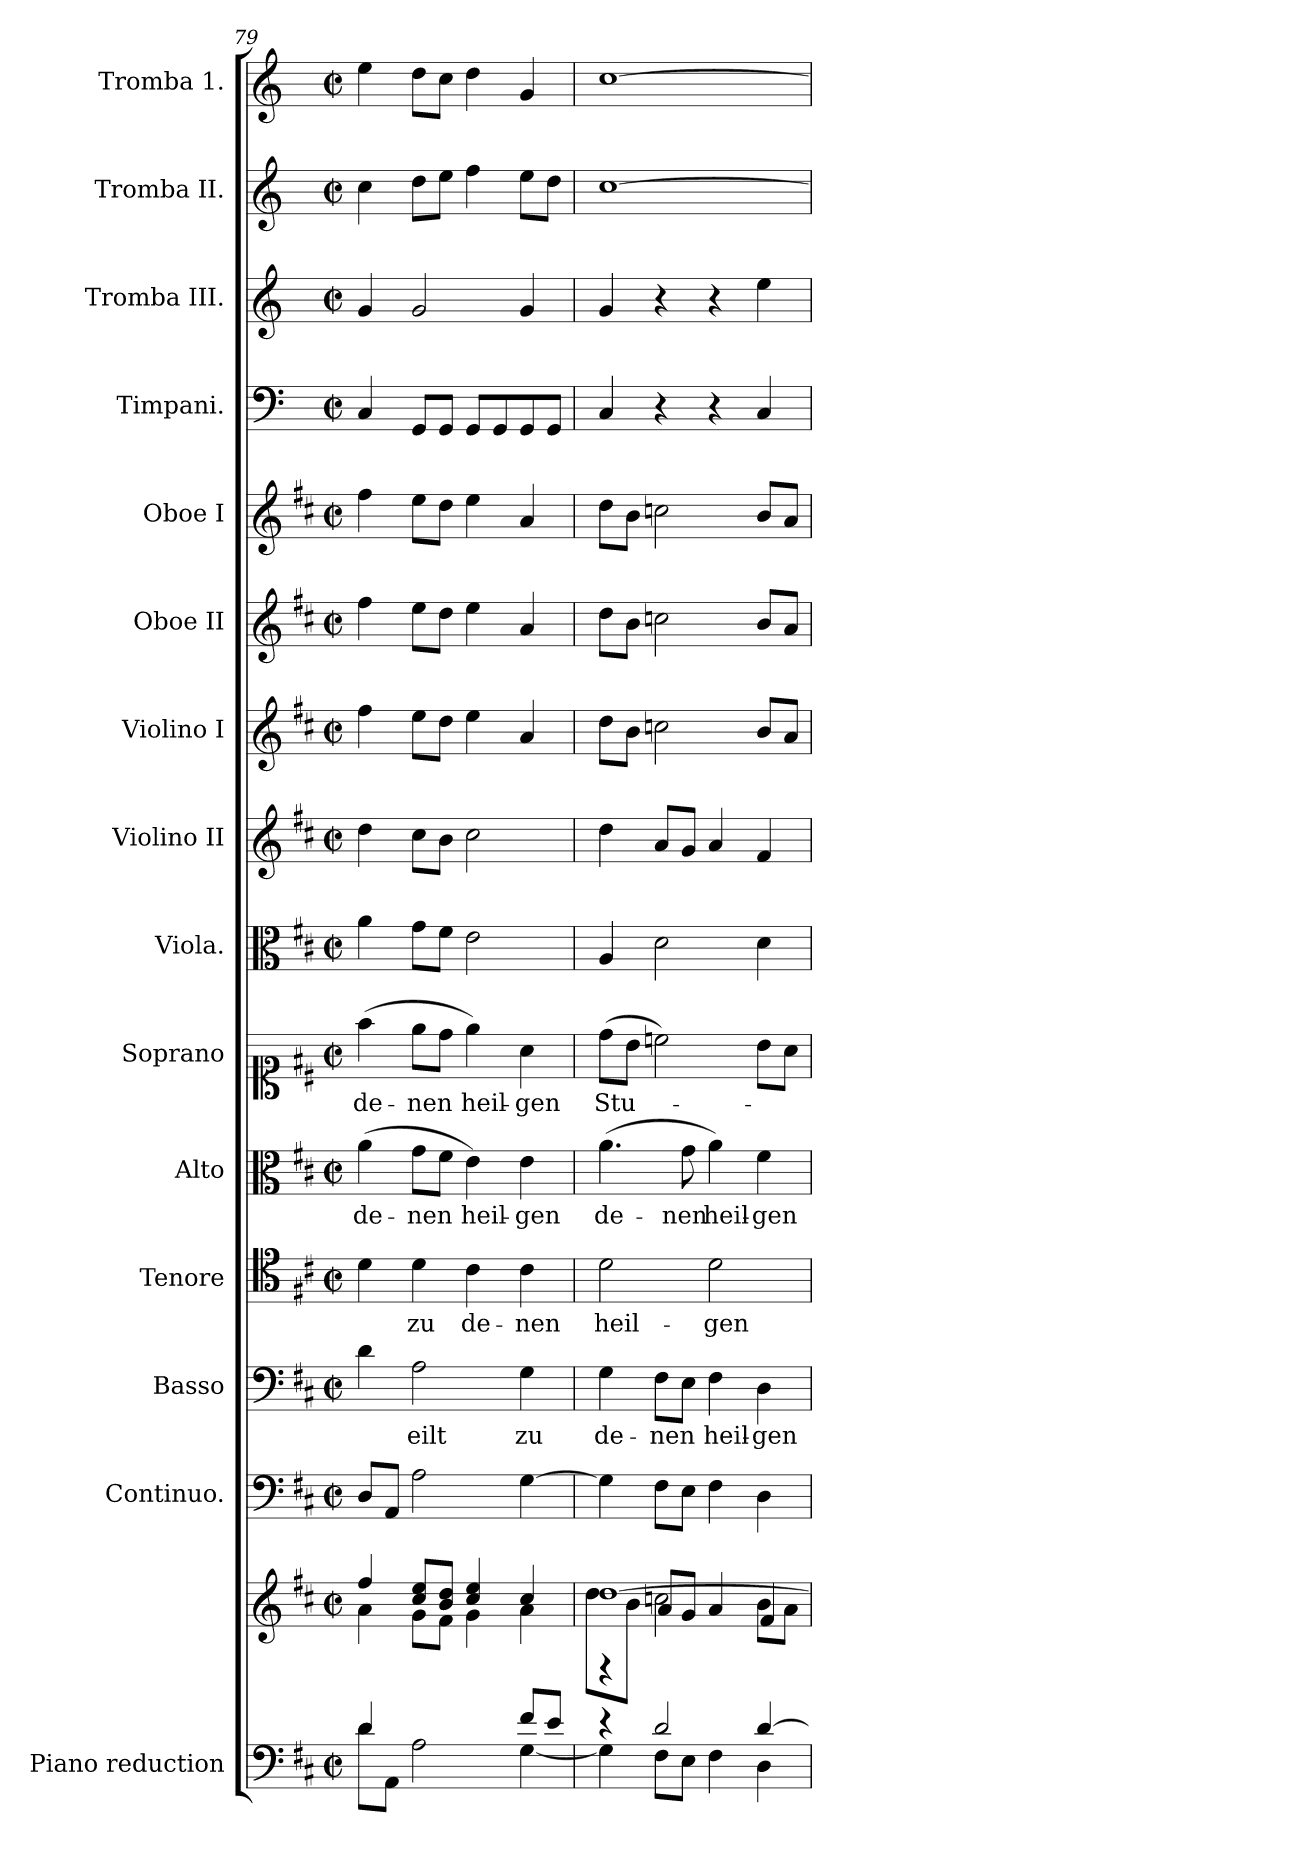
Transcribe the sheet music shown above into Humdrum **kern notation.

**kern	**kern	**kern	**kern	**text	**kern	**text	**kern	**text	**kern	**text	**kern	**kern	**kern	**kern	**kern	**kern	**kern	**kern	**kern
*part15	*part15	*part14	*part13	*part13	*part12	*part12	*part11	*part11	*part10	*part10	*part9	*part8	*part7	*part6	*part5	*part4	*part3	*part2	*part1
*staff16	*staff15	*staff14	*staff13	*staff13	*staff12	*staff12	*staff11	*staff11	*staff10	*staff10	*staff9	*staff8	*staff7	*staff6	*staff5	*staff4	*staff3	*staff2	*staff1
*I"Piano reduction	*	*I"Continuo.	*I"Basso	*	*I"Tenore	*	*I"Alto	*	*I"Soprano	*	*I"Viola.	*I"Violino II	*I"Violino I	*I"Oboe II	*I"Oboe I	*I"Timpani.	*I"Tromba III.	*I"Tromba II.	*I"Tromba 1.
*I'Pno	*	*	*	*	*	*	*	*	*	*	*I'Vla	*	*I'Vln	*I'Ob	*I'Ob	*I'Timp	*	*	*
*clefF4	*clefG2	*clefF4	*clefF4	*	*clefC4	*	*clefC3	*	*clefC1	*	*clefC3	*clefG2	*clefG2	*clefG2	*clefG2	*clefF4	*clefG2	*clefG2	*clefG2
*	*	*	*	*	*	*	*	*	*	*	*	*	*	*	*	*ITrd-1c-2	*ITrd-1c-2	*ITrd-1c-2	*ITrd-1c-2
*k[f#c#]	*k[f#c#]	*k[f#c#]	*k[f#c#]	*	*k[f#c#]	*	*k[f#c#]	*	*k[f#c#]	*	*k[f#c#]	*k[f#c#]	*k[f#c#]	*k[f#c#]	*k[f#c#]	*k[f#c#]	*k[f#c#]	*k[f#c#]	*k[f#c#]
*M2/2	*M2/2	*M2/2	*M2/2	*	*M2/2	*	*M2/2	*	*M2/2	*	*M2/2	*M2/2	*M2/2	*M2/2	*M2/2	*M2/2	*M2/2	*M2/2	*M2/2
*met(c|)	*met(c|)	*met(c|)	*met(c|)	*	*met(c|)	*	*met(c|)	*	*met(c|)	*	*met(c|)	*met(c|)	*met(c|)	*met(c|)	*met(c|)	*met(c|)	*met(c|)	*met(c|)	*met(c|)
=79	=79	=79	=79	=79	=79	=79	=79	=79	=79	=79	=79	=79	=79	=79	=79	=79	=79	=79	=79
*^	*^	*	*	*	*	*	*	*	*	*	*	*	*	*	*	*	*	*	*
!	!	!	!	!	!	!	!	!	!	!LO:LY:b	!	!LO:LY:b	!	!	!	!	!	!	!	!	!
4d/	8d\L	4ff#/	4a\	8D/L	4d\	.	4d\	.	(>4a\	de-	(>4ff#\	de-	4a\	4dd\	4ff#\	4ff#\	4ff#\	4D/	4a/	4dd\	4ff#\
.	8AA\J	.	.	8AA/J	.	.	.	.	.	.	.	.	.	.	.	.	.	.	.	.	.
!	!	!	!	!	!	!LO:LY:b	!	!LO:LY:b	!	!LO:LY:b	!	!LO:LY:b	!	!	!	!	!	!	!	!	!
2ryy	2A\	8cc#/ 8ee/L	8g\L	2A\	2A\	eilt	4d\	zu	8g\L	-nen	8ee\L	-nen	8g\L	8cc#\L	8ee\L	8ee\L	8ee\L	8AA/L	2a/	8ee\L	8ee\L
.	.	8b/ 8dd/J	8f#\J	.	.	.	.	.	8f#\J	.	8dd\J	.	8f#\J	8b\J	8dd\J	8dd\J	8dd\J	8AA/J	.	8ff#\J	8dd\J
!	!	!	!	!	!	!	!	!LO:LY:b	!	!LO:LY:b	!	!LO:LY:b	!	!	!	!	!	!	!	!	!
.	.	4cc#/ 4ee/	4g\	.	.	.	4c#\	de-	4e\)	heil-	4ee\)	heil-	2e\	2cc#\	4ee\	4ee\	4ee\	8AA/L	.	4gg\	4ee\
.	.	.	.	.	.	.	.	.	.	.	.	.	.	.	.	.	.	8AA/	.	.	.
!	!	!	!	!	!	!LO:LY:b	!	!LO:LY:b	!	!LO:LY:b	!	!LO:LY:b	!	!	!	!	!	!	!	!	!
8f#/L	[4G\	4cc#/	4a\	[4G\	4G\	zu	4c#\	-nen	4e\	-gen	4a\	-gen	.	.	4a/	4a/	4a/	8AA/	4a/	8ff#\L	4a/
8e/J	.	.	.	.	.	.	.	.	.	.	.	.	.	.	.	.	.	8AA/J	.	8ee\J	.
=80	=80	=80	=80	=80	=80	=80	=80	=80	=80	=80	=80	=80	=80	=80	=80	=80	=80	=80	=80	=80	=80
*	*	*	*^	*	*	*	*	*	*	*	*	*	*	*	*	*	*	*	*	*	*
!	!	!	!	!	!	!	!LO:LY:b	!	!LO:LY:b	!	!LO:LY:b	!	!LO:LY:b	!	!	!	!	!	!	!	!	!
4re	4G\]	[1dd	8dd\L	4rD	4G\]	4G\	de-	2d\	heil-	(>4.a\	de-	(>8dd\L	Stu-	4A/	4dd\	8dd\L	8dd\L	8dd\L	4D/	4a/	[1dd	[1dd
.	.	.	8b\J	.	.	.	.	.	.	.	.	8b\J	.	.	.	8b\J	8b\J	8b\J	.	.	.	.
!	!	!	!	!	!	!	!LO:LY:b	!	!	!	!	!	!	!	!	!	!	!	!	!	!	!
2d/	8F#\L	.	2ccn\	8a/L	8F#\L	8F#\L	-nen	.	.	.	.	2ccn\)	.	2d\	8a/L	2ccn\	2ccn\	2ccn\	4r	4r	.	.
!	!	!	!	!	!	!	!	!	!	!	!LO:LY:b	!	!	!	!	!	!	!	!	!	!	!
.	8E\J	.	.	8g/J	8E\J	8E\J	.	.	.	8g\	-nen	.	.	.	8g/J	.	.	.	.	.	.	.
!	!	!	!	!	!	!	!LO:LY:b	!	!LO:LY:b	!	!LO:LY:b	!	!	!	!	!	!	!	!	!	!	!
.	4F#\	.	.	4a/	4F#\	4F#\	heil-	2d\	-gen	4a\)	heil-	.	.	.	4a/	.	.	.	4r	4r	.	.
!	!	!	!	!	!	!	!LO:LY:b	!	!	!	!LO:LY:b	!	!	!	!	!	!	!	!	!	!	!
[4d/	4D\	.	8b\L	4f#/	4D\	4D\	-gen	.	.	4f#\	-gen	8b\L	.	4d\	4f#/	8b/L	8b/L	8b/L	4D/	4ff#\	.	.
.	.	.	8a\J	.	.	.	.	.	.	.	.	8a\J	.	.	.	8a/J	8a/J	8a/J	.	.	.	.
*v	*v	*	*	*	*	*	*	*	*	*	*	*	*	*	*	*	*	*	*	*	*	*
*	*v	*v	*v	*	*	*	*	*	*	*	*	*	*	*	*	*	*	*	*	*	*
=	=	=	=	=	=	=	=	=	=	=	=	=	=	=	=	=	=	=	=
*-	*-	*-	*-	*-	*-	*-	*-	*-	*-	*-	*-	*-	*-	*-	*-	*-	*-	*-	*-
